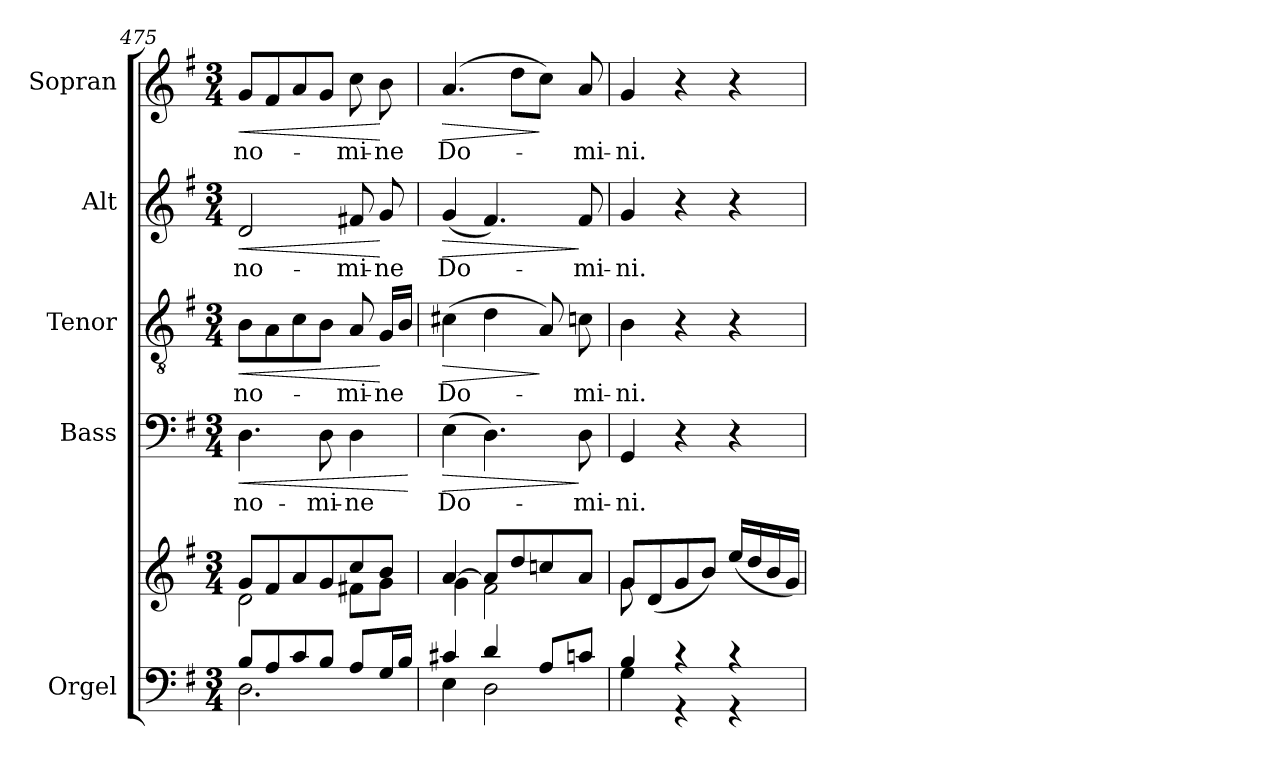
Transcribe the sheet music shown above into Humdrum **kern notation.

**kern	**kern	**kern	**text	**dynam	**kern	**text	**dynam	**kern	**text	**dynam	**kern	**text	**dynam
*part5	*part5	*part4	*part4	*part4	*part3	*part3	*part3	*part2	*part2	*part2	*part1	*part1	*part1
*staff6	*staff5	*staff4	*staff4	*staff4	*staff3	*staff3	*staff3	*staff2	*staff2	*staff2	*staff1	*staff1	*staff1
*I"Orgel	*	*I"Bass	*	*	*I"Tenor	*	*	*I"Alt	*	*	*I"Sopran	*	*
*I'Org.	*	*I'B.	*	*	*I'T.	*	*	*I'A.	*	*	*I'S.	*	*
*clefF4	*clefG2	*clefF4	*	*	*clefGv2	*	*	*clefG2	*	*	*clefG2	*	*
*k[f#]	*k[f#]	*k[f#]	*	*	*k[f#]	*	*	*k[f#]	*	*	*k[f#]	*	*
*G:	*G:	*G:	*	*	*G:	*	*	*G:	*	*	*G:	*	*
*M3/4	*M3/4	*M3/4	*	*	*M3/4	*	*	*M3/4	*	*	*M3/4	*	*
=475	=475	=475	=475	=475	=475	=475	=475	=475	=475	=475	=475	=475	=475
*^	*^	*	*	*	*	*	*	*	*	*	*	*	*
!	!	!	!	!	!LO:LY:b	!LO:HP:b	!	!LO:LY:b	!LO:HP:b	!	!LO:LY:b	!LO:HP:b	!	!LO:LY:b	!LO:HP:b
8B/L	2.D\	8g/L	2d\	4.D\	no-	<	8B\L	no-	<	2d/	no-	<	8g/L	no-	<
8A/	.	8f#/	.	.	.	.	8A\	.	.	.	.	.	8f#/	.	.
8c/	.	8a/	.	.	.	.	8c\	.	.	.	.	.	8a/	.	.
!	!	!	!	!	!LO:LY:b	!	!	!	!	!	!	!	!	!	!
8B/J	.	8g/	.	8D\	-mi-	.	8B\J	.	.	.	.	.	8g/J	.	.
!	!	!	!	!	!LO:LY:b	!	!	!LO:LY:b	!	!	!LO:LY:b	!	!	!LO:LY:b	!
8A/L	.	8cc/	8f#X\L	4D\	-ne	.	8A/	-mi-	.	8f#X/	-mi-	.	8cc\	-mi-	.
!	!	!	!	!	!	!	!	!LO:LY:b	!	!	!LO:LY:b	!	!	!LO:LY:b	!
16G/L	.	8b/J	8g\J	.	.	.	16G/LL	-ne	[	8g/	-ne	[	8b\	-ne	[
16B/JJ	.	.	.	.	.	.	16B/JJ	.	.	.	.	.	.	.	.
*v	*v	*	*	*	*	*	*	*	*	*	*	*	*	*	*
*	*v	*v	*	*	*	*	*	*	*	*	*	*	*	*
.	.	.	.	[	.	.	.	.	.	.	.	.	.
!!LO:LB:g=z
=476	=476	=476	=476	=476	=476	=476	=476	=476	=476	=476	=476	=476	=476
*^	*^	*	*	*	*	*	*	*	*	*	*	*	*
!	!	!	!	!	!LO:LY:b	!LO:HP:b	!	!LO:LY:b	!LO:HP:b	!	!LO:LY:b	!LO:HP:b	!	!LO:LY:b	!LO:HP:b
4c#X/	4E\	[>4a/	4g\	(>4E\	Do-	>	(>4c#X\	Do-	>	(<4g/	Do-	>	(4.a/	Do-	>
4d/	2D\	8a/L]	2f#\	4.D\)	.	.	4d\	.	.	4.f#/)	.	.	.	.	.
.	.	8dd/	.	.	.	.	.	.	.	.	.	.	8dd\L	.	.
8A/L	.	8ccn/	.	.	.	.	8A/)	.	]	.	.	.	8cc\J)	.	]
!	!	!	!	!	!LO:LY:b	!	!	!LO:LY:b	!	!	!LO:LY:b	!	!	!LO:LY:b	!
8cn/J	.	8a/J	.	8D\	-mi-	]	8cn\	-mi-	.	8f#/	-mi-	]	8a/	-mi-	.
=477	=477	=477	=477	=477	=477	=477	=477	=477	=477	=477	=477	=477	=477	=477	=477
!	!	!	!	!	!LO:LY:b	!	!	!LO:LY:b	!	!	!LO:LY:b	!	!	!LO:LY:b	!
4B/	4G\	8g/L	8g\	4GG/	-ni.	.	4B\	-ni.	.	4g/	-ni.	.	4g/	-ni.	.
.	.	(<8d/	8ryy	.	.	.	.	.	.	.	.	.	.	.	.
4r	4r	8g/	4ryy	4r	.	.	4r	.	.	4r	.	.	4r	.	.
.	.	8b/J)	.	.	.	.	.	.	.	.	.	.	.	.	.
4r	4r	(<16ee/LL	8ryy	4r	.	.	4r	.	.	4r	.	.	4r	.	.
.	.	16dd/	.	.	.	.	.	.	.	.	.	.	.	.	.
.	.	16b/	8ryy	.	.	.	.	.	.	.	.	.	.	.	.
.	.	16g/JJ)	.	.	.	.	.	.	.	.	.	.	.	.	.
*v	*v	*	*	*	*	*	*	*	*	*	*	*	*	*	*
*	*v	*v	*	*	*	*	*	*	*	*	*	*	*	*
=	=	=	=	=	=	=	=	=	=	=	=	=	=
*-	*-	*-	*-	*-	*-	*-	*-	*-	*-	*-	*-	*-	*-
